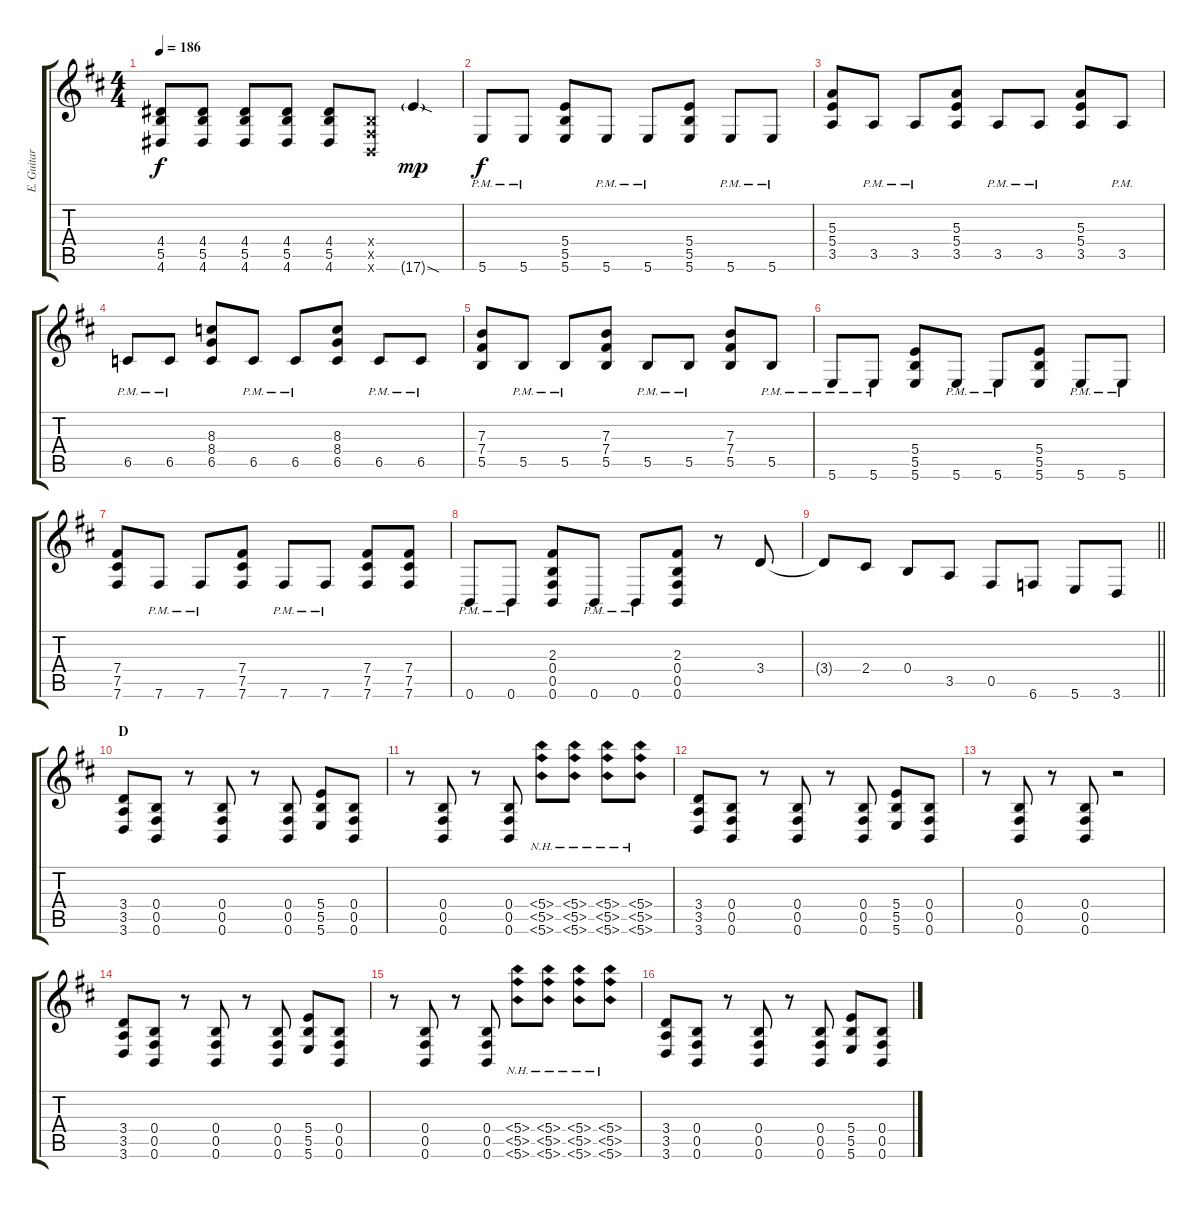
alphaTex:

\track ("E. Guitar II" "E. Guitar ") {instrument electricguitarclean}
\staff {score tabs}
\tuning (Db4 Ab3 E3 B2 Gb2 B1) {hide}
\ts (4 4)
\tempo 186
\clef g2
\ks d
(4.4 5.5 4.6).8{dy f} (4.4 5.5 4.6).8 (4.4 5.5 4.6).8 (4.4 5.5 4.6).8 (4.4 5.5 4.6).8 (0.4{x} 0.5{x} 0.6{x}).8 17.6{sod g}.4{dy mp} |
5.6{pm}.8{dy f} 5.6{pm}.8 (5.4 5.5 5.6).8 5.6{pm}.8 5.6{pm}.8 (5.4 5.5 5.6).8 5.6{pm}.8 5.6{pm}.8 |
(5.3 5.4 3.5).8 3.5{pm}.8 3.5{pm}.8 (5.3 5.4 3.5).8 3.5{pm}.8 3.5{pm}.8 (5.3 5.4 3.5).8 3.5{pm}.8 |
6.5{pm}.8 6.5{pm}.8 (8.3 8.4 6.5).8 6.5{pm}.8 6.5{pm}.8 (8.3 8.4 6.5).8 6.5{pm}.8 6.5{pm}.8 |
(7.3 7.4 5.5).8 5.5{pm}.8 5.5{pm}.8 (7.3 7.4 5.5).8 5.5{pm}.8 5.5{pm}.8 (7.3 7.4 5.5).8 5.5{pm}.8 |
5.6{pm}.8 5.6{pm}.8 (5.4 5.5 5.6).8 5.6{pm}.8 5.6{pm}.8 (5.4 5.5 5.6).8 5.6{pm}.8 5.6{pm}.8 |
(7.4 7.5 7.6).8 7.6{pm}.8 7.6{pm}.8 (7.4 7.5 7.6).8 7.6{pm}.8 7.6{pm}.8 (7.4 7.5 7.6).8 (7.4 7.5 7.6).8 |
0.6{pm}.8 0.6{pm}.8 (2.3 0.4 0.5 0.6).8 0.6{pm}.8 0.6{pm}.8 (2.3 0.4 0.5 0.6).8 r.8 3.4.8 |
\barLineRight lightlight
3.4{t}.8 2.4.8 0.4.8 3.5.8 0.5.8 6.6.8 5.6.8 3.6.8 |
\section ("" "D")
(3.4 3.5 3.6).8 (0.4 0.5 0.6).8 r.8 (0.4 0.5 0.6).8 r.8 (0.4 0.5 0.6).8 (5.4 5.5 5.6).8 (0.4 0.5 0.6).8 |
r.8 (0.4 0.5 0.6).8 r.8 (0.4 0.5 0.6).8 (5.4{nh} 5.5{nh} 5.6{nh}).8 (5.4{nh} 5.5{nh} 5.6{nh}).8 (5.4{nh} 5.5{nh} 5.6{nh}).8 (5.4{nh} 5.5{nh} 5.6{nh}).8 |
(3.4 3.5 3.6).8 (0.4 0.5 0.6).8 r.8 (0.4 0.5 0.6).8 r.8 (0.4 0.5 0.6).8 (5.4 5.5 5.6).8 (0.4 0.5 0.6).8 |
r.8 (0.4 0.5 0.6).8 r.8 (0.4 0.5 0.6).8 r.2 |
(3.4 3.5 3.6).8 (0.4 0.5 0.6).8 r.8 (0.4 0.5 0.6).8 r.8 (0.4 0.5 0.6).8 (5.4 5.5 5.6).8 (0.4 0.5 0.6).8 |
r.8 (0.4 0.5 0.6).8 r.8 (0.4 0.5 0.6).8 (5.4{nh} 5.5{nh} 5.6{nh}).8 (5.4{nh} 5.5{nh} 5.6{nh}).8 (5.4{nh} 5.5{nh} 5.6{nh}).8 (5.4{nh} 5.5{nh} 5.6{nh}).8 |
(3.4 3.5 3.6).8 (0.4 0.5 0.6).8 r.8 (0.4 0.5 0.6).8 r.8 (0.4 0.5 0.6).8 (5.4 5.5 5.6).8 (0.4 0.5 0.6).8
